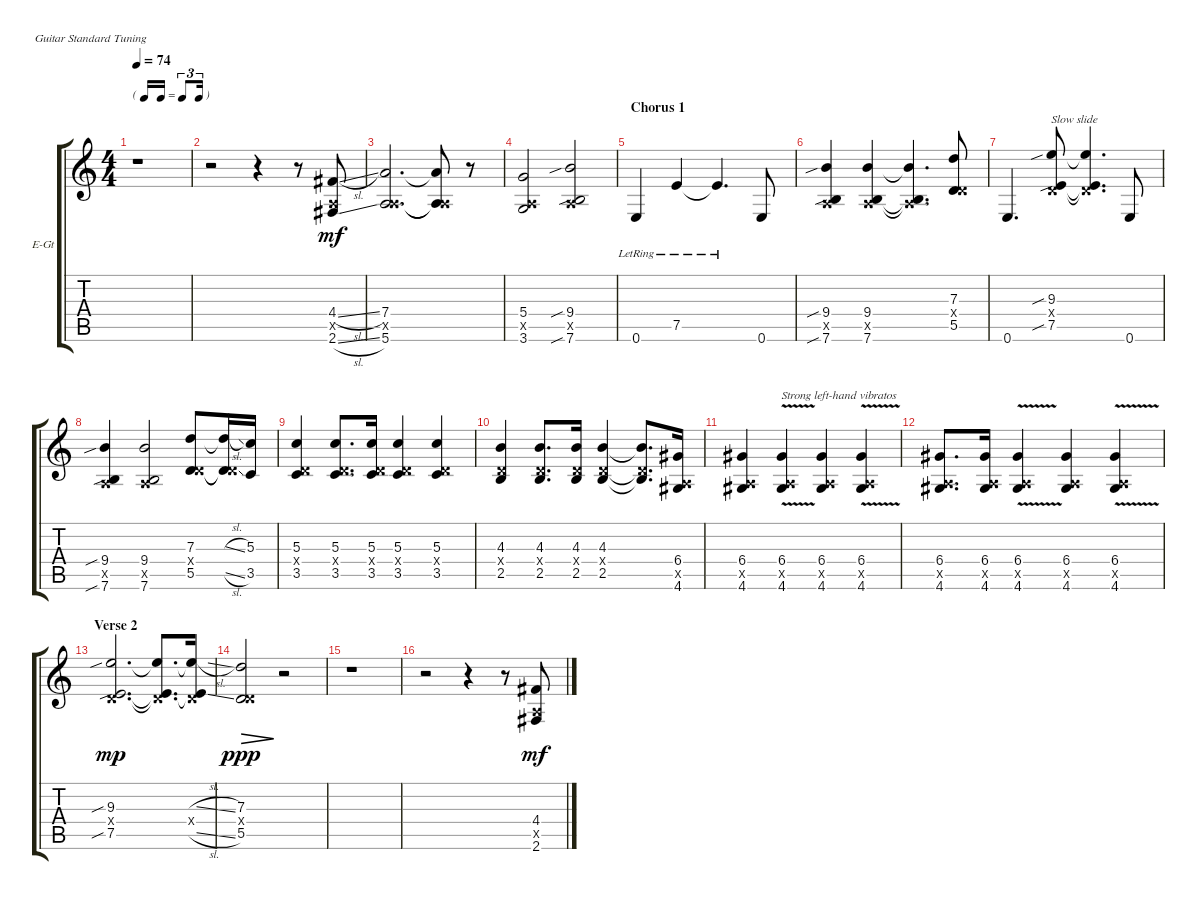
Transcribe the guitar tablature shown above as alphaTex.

\defaultSystemsLayout 4
\bracketExtendMode groupsimilarinstruments
\firstSystemTrackNameOrientation horizontal
\otherSystemsTrackNameOrientation horizontal
\track ("Guitar 2 (overdrive)" "E-Gt") {instrument overdrivenguitar}
\staff {score tabs}
\tuning (E4 B3 G3 D3 A2 E2)
\ts (4 4)
\tf triplet16th
\tempo 74
\clef g2
\ks c
r.1{dy mf} |
\scale
0.333333 r.2 r.4 r.8 (2.6{sl} 0.5{x} 4.4{sl}).8 |
(5.6 0.5{x} 7.4).2{d} (5.6{t} 0.5{x t} 7.4{t}).8 r.8 |
(3.6 0.5{x} 5.4).2 (7.6{sib} 0.5{x} 9.4{sib}).2 |
\section ("" "Chorus 1")
0.6{lr}.4 7.5{lr}.4 7.5{lr t}.4{d} 0.6.8 |
(7.6{sib} 0.5{x} 9.4{sib}).4 (7.6 0.5{x} 9.4).4 (7.6{t} 0.5{x t} 9.4{t}).4{d} (5.5 0.4{x} 7.3).8 |
0.6.4{d} (7.5{sib} 0.4{x} 9.3{sib}).8{txt "Slow slide"} (7.5{t} 0.4{x t} 9.3{t}).4{d} 0.6.8 |
(7.6{sib} 0.5{x} 9.4{sib}).4 (7.6 0.5{x} 9.4).2 (5.5 0.4{x} 7.3).8 (5.5{sl t} 0.4{x t} 7.3{sl t}).16 (3.5 5.3).16 |
(3.5 0.4{x} 5.3).4 (3.5 0.4{x} 5.3).8{d} (3.5 0.4{x} 5.3).16 (3.5 0.4{x} 5.3).4 (3.5 0.4{x} 5.3).4 |
(2.5 0.4{x} 4.3).4 (2.5 0.4{x} 4.3).8{d} (2.5 0.4{x} 4.3).16 (2.5 0.4{x} 4.3).4 (2.5{t} 0.4{x t} 4.3{t}).8{d} (4.6 0.5{x} 6.4).16 |
(4.6 0.5{x} 6.4).4 (4.6 0.5{x} 6.4{v}).4{txt "Strong left-hand vibratos"} (4.6 0.5{x} 6.4).4 (4.6{v} 0.5{x} 6.4).4 |
(4.6 0.5{x} 6.4).8{d} (4.6 0.5{x} 6.4).16 (4.6{v} 0.5{x} 6.4).4 (4.6 0.5{x} 6.4).4 (4.6{v} 0.5{x} 6.4).4 |
\section ("" "Verse 2")
(7.5{sib} 0.4{x} 9.3{sib}).2{d dy mp} (7.5{t} 0.4{x t} 9.3{t}).8{d} (7.5{sl t} 0.4{x} 9.3{sl t}).16 |
(5.5 7.3 0.4{x}).2{dec dy ppp} r.2 |
r.1 |
r.2 r.4 r.8 (2.6{sl} 0.5{x} 4.4{sl}).8{dy mf}
